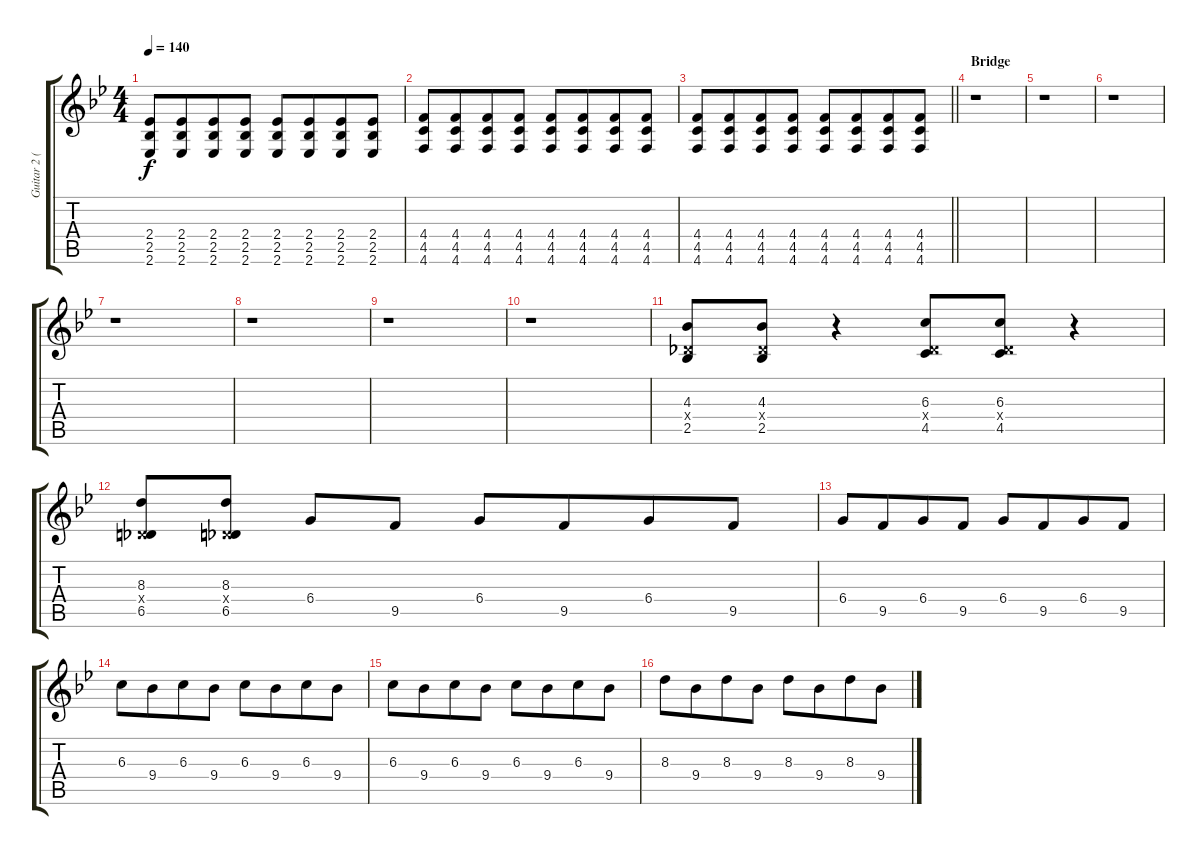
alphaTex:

\track ("Guitar 2 (Jared)" "Guitar 2 (") {instrument distortionguitar}
\staff {score tabs}
\tuning (Eb4 Bb3 Gb3 Db3 Ab2 Db2) {hide}
\ts (4 4)
\tempo 140
\clef g2
\ks gminor
(2.4 2.5 2.6).8{dy f} (2.4 2.5 2.6).8{beam merge} (2.4 2.5 2.6).8 (2.4 2.5 2.6).8 (2.4 2.5 2.6).8 (2.4 2.5 2.6).8{beam merge} (2.4 2.5 2.6).8 (2.4 2.5 2.6).8 |
(4.4 4.5 4.6).8 (4.4 4.5 4.6).8{beam merge} (4.4 4.5 4.6).8 (4.4 4.5 4.6).8 (4.4 4.5 4.6).8 (4.4 4.5 4.6).8{beam merge} (4.4 4.5 4.6).8 (4.4 4.5 4.6).8 |
\barLineRight lightlight
(4.4 4.5 4.6).8 (4.4 4.5 4.6).8{beam merge} (4.4 4.5 4.6).8 (4.4 4.5 4.6).8 (4.4 4.5 4.6).8 (4.4 4.5 4.6).8{beam merge} (4.4 4.5 4.6).8 (4.4 4.5 4.6).8 |
\section ("" "Bridge")
r.1 |
r.1 |
r.1 |
r.1 |
r.1 |
r.1 |
r.1 |
(4.3 0.4{x} 2.5).8 (4.3 0.4{x} 2.5).8 r.4 (6.3 0.4{x} 4.5).8 (6.3 0.4{x} 4.5).8 r.4 |
(8.3 0.4{x} 6.5).8 (8.3 0.4{x} 6.5).8 6.4.8 9.5.8 6.4.8 9.5.8{beam merge} 6.4.8 9.5.8 |
6.4.8 9.5.8{beam merge} 6.4.8 9.5.8 6.4.8 9.5.8{beam merge} 6.4.8 9.5.8 |
6.3.8 9.4.8{beam merge} 6.3.8 9.4.8 6.3.8 9.4.8{beam merge} 6.3.8 9.4.8 |
6.3.8 9.4.8{beam merge} 6.3.8 9.4.8 6.3.8 9.4.8{beam merge} 6.3.8 9.4.8 |
8.3.8 9.4.8{beam merge} 8.3.8 9.4.8 8.3.8 9.4.8{beam merge} 8.3.8 9.4.8
